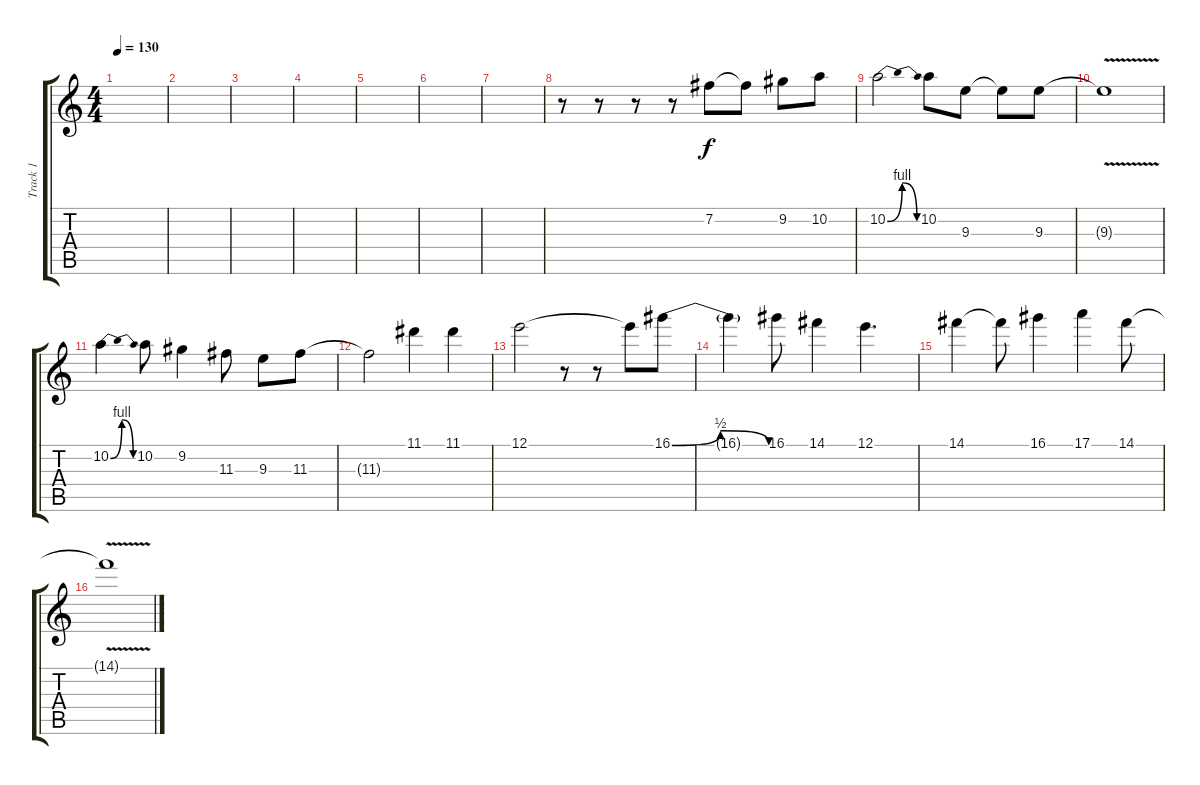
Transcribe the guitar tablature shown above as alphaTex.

\track ("Track 1" "Track 1") {instrument overdrivenguitar}
\staff {score tabs}
\tuning (E4 B3 G3 D3 A2 E2) {hide}
\ts (4 4)
\tempo 130
\clef g2
\ks c
|
|
|
|
|
|
|
r.8 r.8 r.8 r.8 7.2.8 7.2{t}.8 9.2.8 10.2.8 |
10.2{be (bendrelease 0 0 15 4 50 4 60 0)}.2 10.2.8 9.3.8 9.3{t}.8 9.3.8 |
9.3{v t}.1 |
10.2{be (bendrelease 0 0 15 4 50 4 60 0)}.4 10.2.8 9.2.4 11.3.8 9.3.8 11.3.8 |
11.3{t}.2 11.1.4 11.1.4 |
12.1.2 r.8 r.8 12.1{t}.8 16.1{be (bendrelease 0 0 14 2 45 2 60 0)}.8 |
16.1{t}.4 16.1.8 14.1.4 12.1.4{d} |
14.1.4 14.1{t}.8 16.1.4 17.1.4 14.1.8 |
14.1{v t}.1
